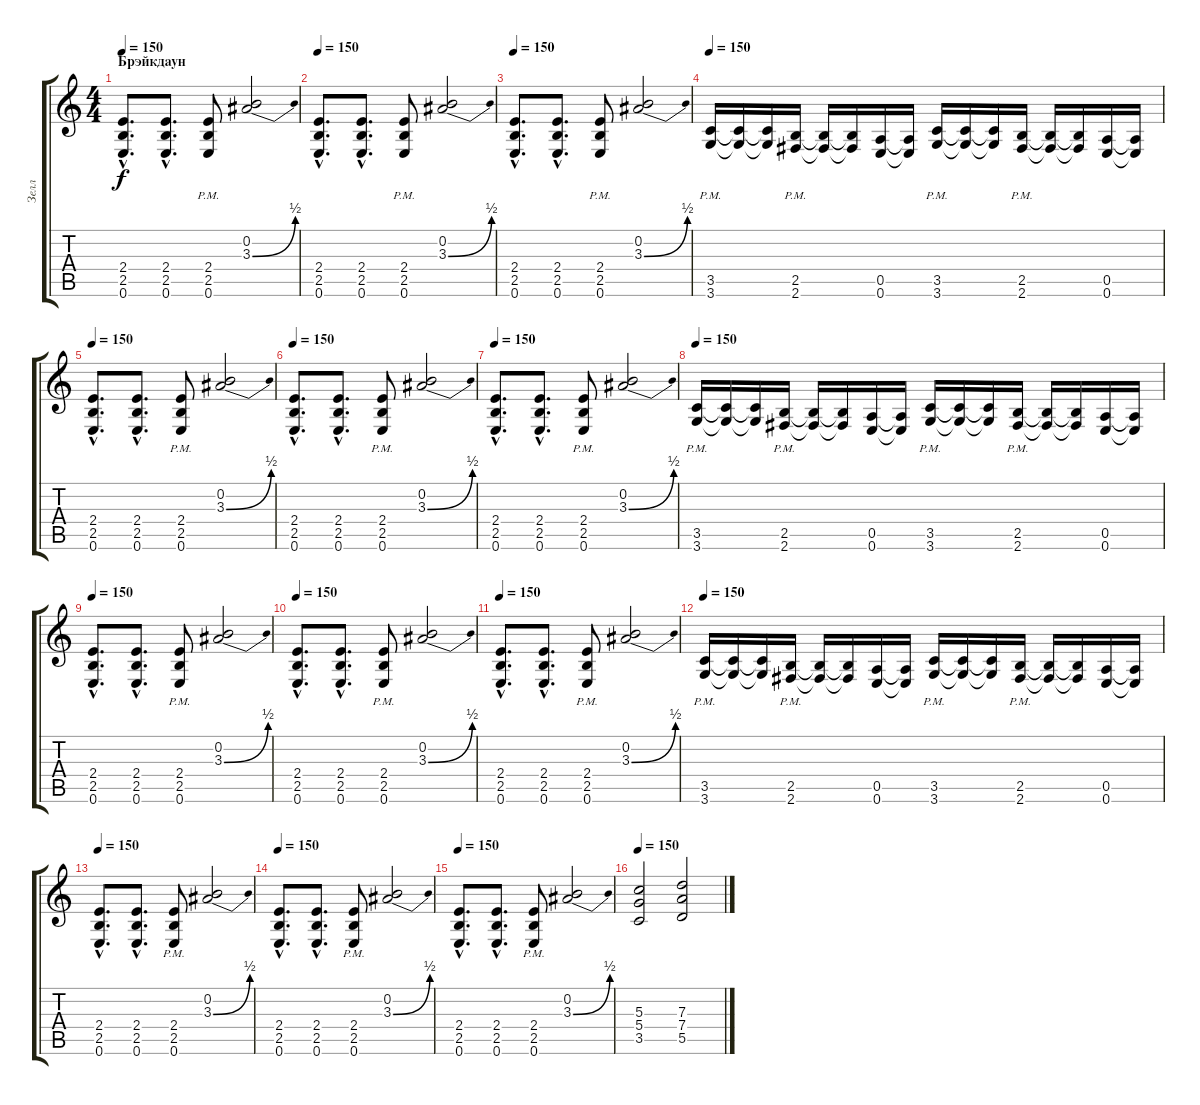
\track ("Зелл" "Зелл") {instrument distortionguitar}
\staff {score tabs}
\tuning (E4 B3 G3 D3 A2 E2) {hide}
\ts (4 4)
\section ("" "Брэйкдаун")
\tempo 150
\clef g2
\ks c
(2.4{hac} 2.5{hac} 0.6{hac}).8{d dy f} (2.4{hac} 2.5{hac} 0.6{hac}).8{d} (2.4{pm} 2.5{pm} 0.6{pm}).8 (0.2 3.3{be (bend 0 0 60 2)}).2 |
\tempo 150
(2.4{hac} 2.5{hac} 0.6{hac}).8{d} (2.4{hac} 2.5{hac} 0.6{hac}).8{d} (2.4{pm} 2.5{pm} 0.6{pm}).8 (0.2 3.3{be (bend 0 0 60 2)}).2 |
\tempo 150
(2.4{hac} 2.5{hac} 0.6{hac}).8{d} (2.4{hac} 2.5{hac} 0.6{hac}).8{d} (2.4{pm} 2.5{pm} 0.6{pm}).8 (0.2 3.3{be (bend 0 0 60 2)}).2 |
\tempo 150
(3.5{pm} 3.6{pm}).16 (3.5{t} 3.6{t}).16 (3.5{t} 3.6{t}).16 (2.5{pm} 2.6{pm}).16 (2.5{t} 2.6{t}).16 (2.5{t} 2.6{t}).16 (0.5 0.6).16 (0.5{t} 0.6{t}).16 (3.5{pm} 3.6{pm}).16 (3.5{t} 3.6{t}).16 (3.5{t} 3.6{t}).16 (2.5{pm} 2.6{pm}).16 (2.5{t} 2.6{t}).16 (2.5{t} 2.6{t}).16 (0.5 0.6).16 (0.5{t} 0.6{t}).16 |
\tempo 150
(2.4{hac} 2.5{hac} 0.6{hac}).8{d} (2.4{hac} 2.5{hac} 0.6{hac}).8{d} (2.4{pm} 2.5{pm} 0.6{pm}).8 (0.2 3.3{be (bend 0 0 60 2)}).2 |
\tempo 150
(2.4{hac} 2.5{hac} 0.6{hac}).8{d} (2.4{hac} 2.5{hac} 0.6{hac}).8{d} (2.4{pm} 2.5{pm} 0.6{pm}).8 (0.2 3.3{be (bend 0 0 60 2)}).2 |
\tempo 150
(2.4{hac} 2.5{hac} 0.6{hac}).8{d} (2.4{hac} 2.5{hac} 0.6{hac}).8{d} (2.4{pm} 2.5{pm} 0.6{pm}).8 (0.2 3.3{be (bend 0 0 60 2)}).2 |
\tempo 150
(3.5{pm} 3.6{pm}).16 (3.5{t} 3.6{t}).16 (3.5{t} 3.6{t}).16 (2.5{pm} 2.6{pm}).16 (2.5{t} 2.6{t}).16 (2.5{t} 2.6{t}).16 (0.5 0.6).16 (0.5{t} 0.6{t}).16 (3.5{pm} 3.6{pm}).16 (3.5{t} 3.6{t}).16 (3.5{t} 3.6{t}).16 (2.5{pm} 2.6{pm}).16 (2.5{t} 2.6{t}).16 (2.5{t} 2.6{t}).16 (0.5 0.6).16 (0.5{t} 0.6{t}).16 |
\tempo 150
(2.4{hac} 2.5{hac} 0.6{hac}).8{d} (2.4{hac} 2.5{hac} 0.6{hac}).8{d} (2.4{pm} 2.5{pm} 0.6{pm}).8 (0.2 3.3{be (bend 0 0 60 2)}).2 |
\tempo 150
(2.4{hac} 2.5{hac} 0.6{hac}).8{d} (2.4{hac} 2.5{hac} 0.6{hac}).8{d} (2.4{pm} 2.5{pm} 0.6{pm}).8 (0.2 3.3{be (bend 0 0 60 2)}).2 |
\tempo 150
(2.4{hac} 2.5{hac} 0.6{hac}).8{d} (2.4{hac} 2.5{hac} 0.6{hac}).8{d} (2.4{pm} 2.5{pm} 0.6{pm}).8 (0.2 3.3{be (bend 0 0 60 2)}).2 |
\tempo 150
(3.5{pm} 3.6{pm}).16 (3.5{t} 3.6{t}).16 (3.5{t} 3.6{t}).16 (2.5{pm} 2.6{pm}).16 (2.5{t} 2.6{t}).16 (2.5{t} 2.6{t}).16 (0.5 0.6).16 (0.5{t} 0.6{t}).16 (3.5{pm} 3.6{pm}).16 (3.5{t} 3.6{t}).16 (3.5{t} 3.6{t}).16 (2.5{pm} 2.6{pm}).16 (2.5{t} 2.6{t}).16 (2.5{t} 2.6{t}).16 (0.5 0.6).16 (0.5{t} 0.6{t}).16 |
\tempo 150
(2.4{hac} 2.5{hac} 0.6{hac}).8{d} (2.4{hac} 2.5{hac} 0.6{hac}).8{d} (2.4{pm} 2.5{pm} 0.6{pm}).8 (0.2 3.3{be (bend 0 0 60 2)}).2 |
\tempo 150
(2.4{hac} 2.5{hac} 0.6{hac}).8{d} (2.4{hac} 2.5{hac} 0.6{hac}).8{d} (2.4{pm} 2.5{pm} 0.6{pm}).8 (0.2 3.3{be (bend 0 0 60 2)}).2 |
\tempo 150
(2.4{hac} 2.5{hac} 0.6{hac}).8{d} (2.4{hac} 2.5{hac} 0.6{hac}).8{d} (2.4{pm} 2.5{pm} 0.6{pm}).8 (0.2 3.3{be (bend 0 0 60 2)}).2 |
\tempo 150
(5.3 5.4 3.5).2 (7.3 7.4 5.5).2
